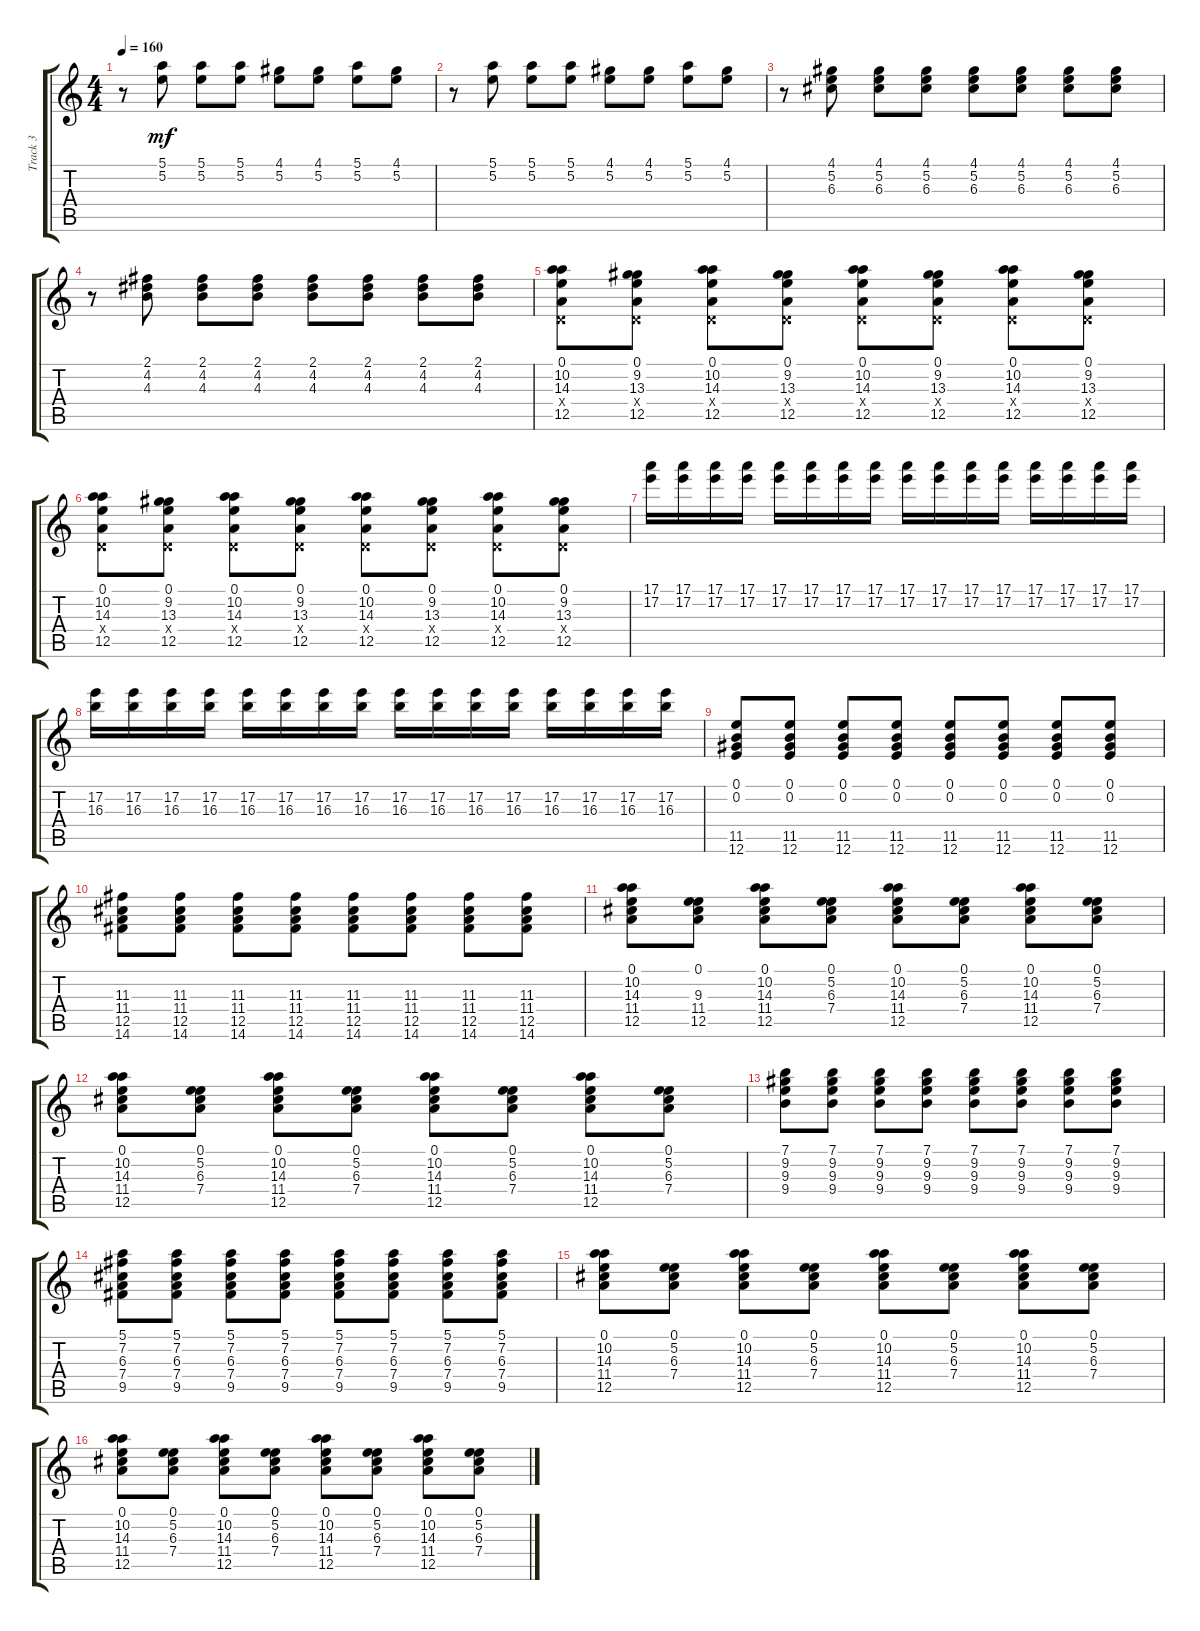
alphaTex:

\track ("Track 3" "Track 3") {instrument distortionguitar}
\staff {score tabs}
\tuning (E4 B3 G3 D3 A2 E2) {hide}
\ts (4 4)
\tempo 160
\clef g2
\ks c
r.8{dy mf} (5.1 5.2).8 (5.1 5.2).8 (5.1 5.2).8 (4.1 5.2).8 (4.1 5.2).8 (5.1 5.2).8 (4.1 5.2).8 |
r.8 (5.1 5.2).8 (5.1 5.2).8 (5.1 5.2).8 (4.1 5.2).8 (4.1 5.2).8 (5.1 5.2).8 (4.1 5.2).8 |
r.8 (4.1 5.2 6.3).8{volume 12} (4.1 5.2 6.3).8 (4.1 5.2 6.3).8 (4.1 5.2 6.3).8 (4.1 5.2 6.3).8 (4.1 5.2 6.3).8 (4.1 5.2 6.3).8 |
r.8 (2.1 4.2 4.3).8 (2.1 4.2 4.3).8 (2.1 4.2 4.3).8 (2.1 4.2 4.3).8 (2.1 4.2 4.3).8 (2.1 4.2 4.3).8 (2.1 4.2 4.3).8 |
(0.1 10.2 14.3 0.4{x} 12.5).8 (0.1 9.2 13.3 0.4{x} 12.5).8 (0.1 10.2 14.3 0.4{x} 12.5).8 (0.1 9.2 13.3 0.4{x} 12.5).8 (0.1 10.2 14.3 0.4{x} 12.5).8 (0.1 9.2 13.3 0.4{x} 12.5).8 (0.1 10.2 14.3 0.4{x} 12.5).8 (0.1 9.2 13.3 0.4{x} 12.5).8 |
(0.1 10.2 14.3 0.4{x} 12.5).8 (0.1 9.2 13.3 0.4{x} 12.5).8 (0.1 10.2 14.3 0.4{x} 12.5).8 (0.1 9.2 13.3 0.4{x} 12.5).8 (0.1 10.2 14.3 0.4{x} 12.5).8 (0.1 9.2 13.3 0.4{x} 12.5).8 (0.1 10.2 14.3 0.4{x} 12.5).8 (0.1 9.2 13.3 0.4{x} 12.5).8 |
(17.1 17.2).16 (17.1 17.2).16 (17.1 17.2).16 (17.1 17.2).16 (17.1 17.2).16 (17.1 17.2).16 (17.1 17.2).16 (17.1 17.2).16 (17.1 17.2).16 (17.1 17.2).16 (17.1 17.2).16 (17.1 17.2).16 (17.1 17.2).16 (17.1 17.2).16 (17.1 17.2).16 (17.1 17.2).16 |
(17.2 16.3).16 (17.2 16.3).16 (17.2 16.3).16 (17.2 16.3).16 (17.2 16.3).16 (17.2 16.3).16 (17.2 16.3).16 (17.2 16.3).16 (17.2 16.3).16 (17.2 16.3).16 (17.2 16.3).16 (17.2 16.3).16 (17.2 16.3).16 (17.2 16.3).16 (17.2 16.3).16 (17.2 16.3).16 |
(0.1 0.2 11.5 12.6).8{volume 11} (0.1 0.2 11.5 12.6).8 (0.1 0.2 11.5 12.6).8 (0.1 0.2 11.5 12.6).8 (0.1 0.2 11.5 12.6).8 (0.1 0.2 11.5 12.6).8 (0.1 0.2 11.5 12.6).8 (0.1 0.2 11.5 12.6).8 |
(11.3 11.4 12.5 14.6).8 (11.3 11.4 12.5 14.6).8 (11.3 11.4 12.5 14.6).8 (11.3 11.4 12.5 14.6).8 (11.3 11.4 12.5 14.6).8 (11.3 11.4 12.5 14.6).8 (11.3 11.4 12.5 14.6).8 (11.3 11.4 12.5 14.6).8 |
(0.1 10.2 14.3 11.4 12.5).8 (0.1 9.3 11.4 12.5).8 (0.1 10.2 14.3 11.4 12.5).8 (0.1 5.2 6.3 7.4).8 (0.1 10.2 14.3 11.4 12.5).8 (0.1 5.2 6.3 7.4).8 (0.1 10.2 14.3 11.4 12.5).8 (0.1 5.2 6.3 7.4).8 |
(0.1 10.2 14.3 11.4 12.5).8 (0.1 5.2 6.3 7.4).8 (0.1 10.2 14.3 11.4 12.5).8 (0.1 5.2 6.3 7.4).8 (0.1 10.2 14.3 11.4 12.5).8 (0.1 5.2 6.3 7.4).8 (0.1 10.2 14.3 11.4 12.5).8 (0.1 5.2 6.3 7.4).8 |
(7.1 9.2 9.3 9.4).8 (7.1 9.2 9.3 9.4).8 (7.1 9.2 9.3 9.4).8 (7.1 9.2 9.3 9.4).8 (7.1 9.2 9.3 9.4).8 (7.1 9.2 9.3 9.4).8 (7.1 9.2 9.3 9.4).8 (7.1 9.2 9.3 9.4).8 |
(5.1 7.2 6.3 7.4 9.5).8 (5.1 7.2 6.3 7.4 9.5).8 (5.1 7.2 6.3 7.4 9.5).8 (5.1 7.2 6.3 7.4 9.5).8 (5.1 7.2 6.3 7.4 9.5).8 (5.1 7.2 6.3 7.4 9.5).8 (5.1 7.2 6.3 7.4 9.5).8 (5.1 7.2 6.3 7.4 9.5).8 |
(0.1 10.2 14.3 11.4 12.5).8 (0.1 5.2 6.3 7.4).8 (0.1 10.2 14.3 11.4 12.5).8 (0.1 5.2 6.3 7.4).8 (0.1 10.2 14.3 11.4 12.5).8 (0.1 5.2 6.3 7.4).8 (0.1 10.2 14.3 11.4 12.5).8 (0.1 5.2 6.3 7.4).8 |
(0.1 10.2 14.3 11.4 12.5).8 (0.1 5.2 6.3 7.4).8 (0.1 10.2 14.3 11.4 12.5).8 (0.1 5.2 6.3 7.4).8 (0.1 10.2 14.3 11.4 12.5).8 (0.1 5.2 6.3 7.4).8 (0.1 10.2 14.3 11.4 12.5).8 (0.1 5.2 6.3 7.4).8
